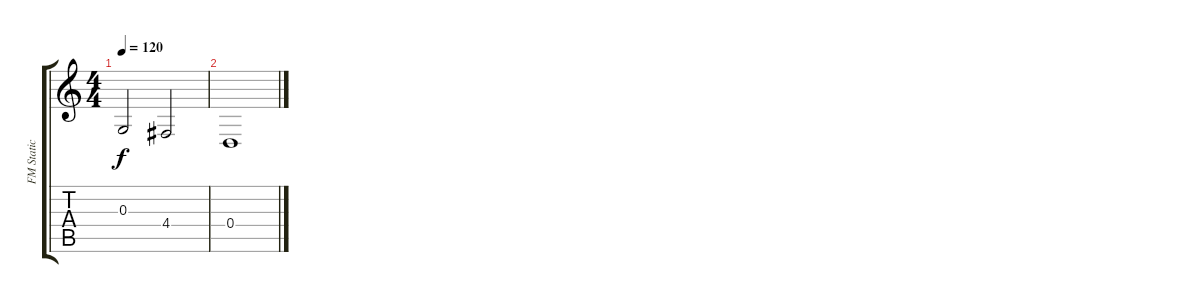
\track ("FM Static" "FM Static") {instrument lead2sawtooth}
\staff {score tabs}
\tuning (E4 B3 G3 D3 A2 E2) {hide}
\ts (4 4)
\tempo 120
\clef g2
\ks c
0.3.2{dy f} 4.4.2 |
0.4.1
